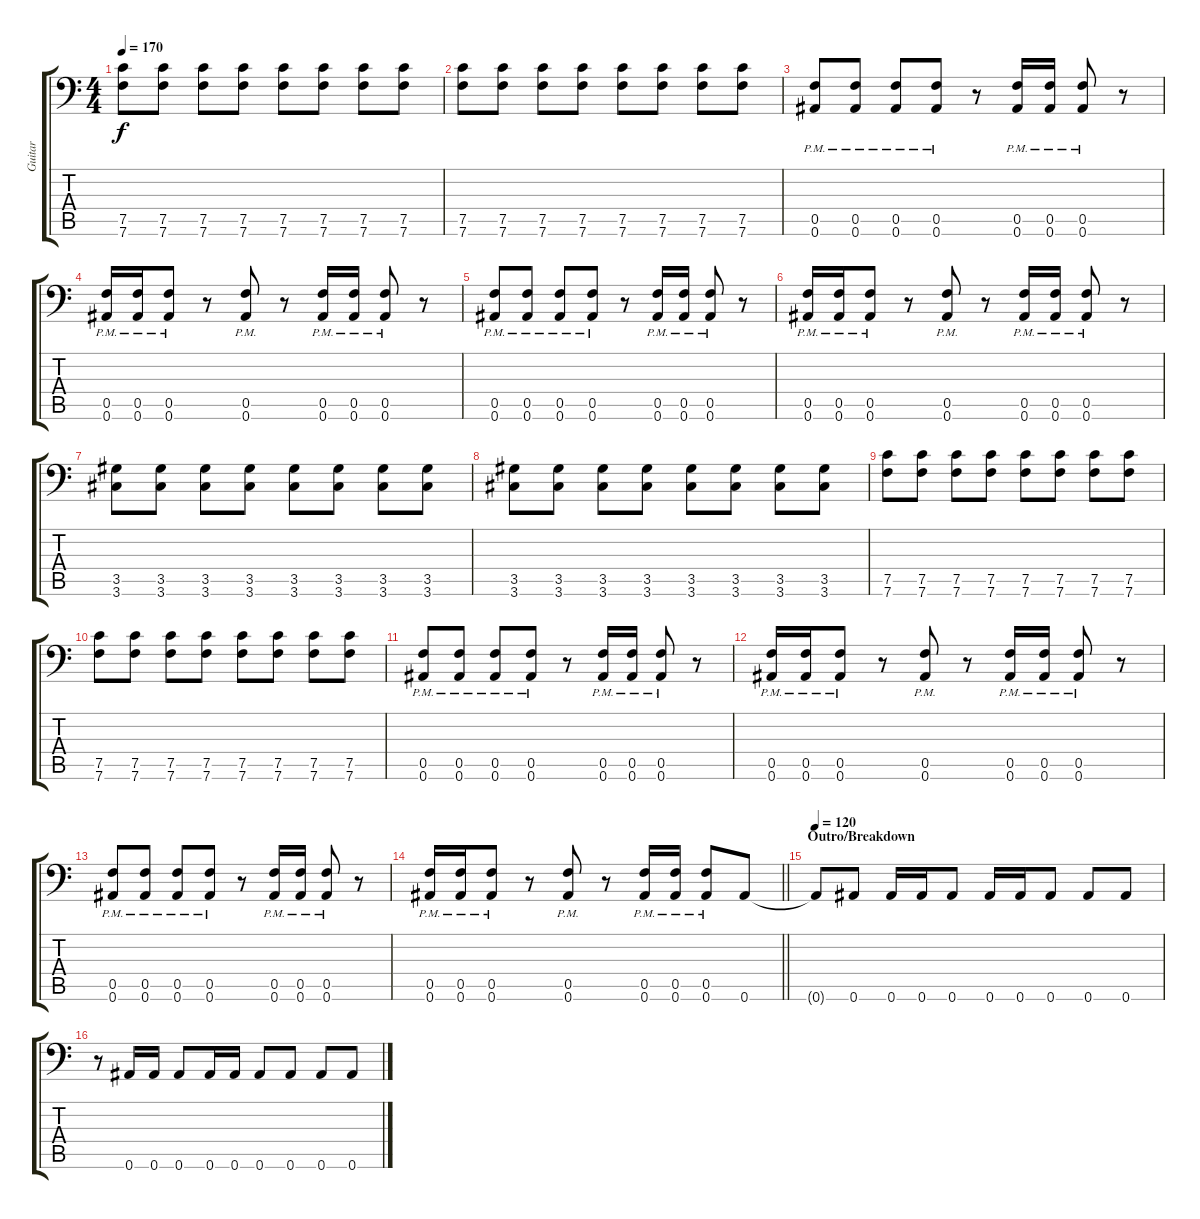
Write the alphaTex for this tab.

\track ("Guitar" "Guitar") {instrument distortionguitar}
\staff {score tabs}
\tuning (C4 G3 Eb3 Bb2 F2 Bb1) {hide}
\ts (4 4)
\tempo 170
\clef f4
\ks c
(7.5 7.6).8{dy f} (7.5 7.6).8 (7.5 7.6).8 (7.5 7.6).8 (7.5 7.6).8 (7.5 7.6).8 (7.5 7.6).8 (7.5 7.6).8 |
(7.5 7.6).8 (7.5 7.6).8 (7.5 7.6).8 (7.5 7.6).8 (7.5 7.6).8 (7.5 7.6).8 (7.5 7.6).8 (7.5 7.6).8 |
(0.5{pm} 0.6{pm}).8 (0.5{pm} 0.6{pm}).8 (0.5{pm} 0.6{pm}).8 (0.5{pm} 0.6{pm}).8 r.8 (0.5{pm} 0.6{pm}).16 (0.5{pm} 0.6{pm}).16 (0.5{pm} 0.6{pm}).8 r.8 |
(0.5{pm} 0.6{pm}).16 (0.5{pm} 0.6{pm}).16 (0.5{pm} 0.6{pm}).8 r.8 (0.5{pm} 0.6{pm}).8 r.8 (0.5{pm} 0.6{pm}).16 (0.5{pm} 0.6{pm}).16 (0.5{pm} 0.6{pm}).8 r.8 |
(0.5{pm} 0.6{pm}).8 (0.5{pm} 0.6{pm}).8 (0.5{pm} 0.6{pm}).8 (0.5{pm} 0.6{pm}).8 r.8 (0.5{pm} 0.6{pm}).16 (0.5{pm} 0.6{pm}).16 (0.5{pm} 0.6{pm}).8 r.8 |
(0.5{pm} 0.6{pm}).16 (0.5{pm} 0.6{pm}).16 (0.5{pm} 0.6{pm}).8 r.8 (0.5{pm} 0.6{pm}).8 r.8 (0.5{pm} 0.6{pm}).16 (0.5{pm} 0.6{pm}).16 (0.5{pm} 0.6{pm}).8 r.8 |
(3.5 3.6).8{volume 15 balance 16 instrument distortionguitar} (3.5 3.6).8 (3.5 3.6).8 (3.5 3.6).8 (3.5 3.6).8 (3.5 3.6).8 (3.5 3.6).8 (3.5 3.6).8 |
(3.5 3.6).8 (3.5 3.6).8 (3.5 3.6).8 (3.5 3.6).8 (3.5 3.6).8 (3.5 3.6).8 (3.5 3.6).8 (3.5 3.6).8 |
(7.5 7.6).8 (7.5 7.6).8 (7.5 7.6).8 (7.5 7.6).8 (7.5 7.6).8 (7.5 7.6).8 (7.5 7.6).8 (7.5 7.6).8 |
(7.5 7.6).8 (7.5 7.6).8 (7.5 7.6).8 (7.5 7.6).8 (7.5 7.6).8 (7.5 7.6).8 (7.5 7.6).8 (7.5 7.6).8 |
(0.5{pm} 0.6{pm}).8 (0.5{pm} 0.6{pm}).8 (0.5{pm} 0.6{pm}).8 (0.5{pm} 0.6{pm}).8 r.8 (0.5{pm} 0.6{pm}).16 (0.5{pm} 0.6{pm}).16 (0.5{pm} 0.6{pm}).8 r.8 |
(0.5{pm} 0.6{pm}).16 (0.5{pm} 0.6{pm}).16 (0.5{pm} 0.6{pm}).8 r.8 (0.5{pm} 0.6{pm}).8 r.8 (0.5{pm} 0.6{pm}).16 (0.5{pm} 0.6{pm}).16 (0.5{pm} 0.6{pm}).8 r.8 |
(0.5{pm} 0.6{pm}).8 (0.5{pm} 0.6{pm}).8 (0.5{pm} 0.6{pm}).8 (0.5{pm} 0.6{pm}).8 r.8 (0.5{pm} 0.6{pm}).16 (0.5{pm} 0.6{pm}).16 (0.5{pm} 0.6{pm}).8 r.8 |
\barLineRight lightlight
(0.5{pm} 0.6{pm}).16 (0.5{pm} 0.6{pm}).16 (0.5{pm} 0.6{pm}).8 r.8 (0.5{pm} 0.6{pm}).8 r.8 (0.5{pm} 0.6{pm}).16 (0.5{pm} 0.6{pm}).16 (0.5{pm} 0.6{pm}).8 0.6.8 |
\section ("" "Outro/Breakdown")
\tempo 120
0.6{t}.8 0.6.8 0.6.16 0.6.16 0.6.8 0.6.16 0.6.16 0.6.8 0.6.8 0.6.8 |
r.8 0.6.16 0.6.16 0.6.8 0.6.16 0.6.16 0.6.8 0.6.8 0.6.8 0.6.8
